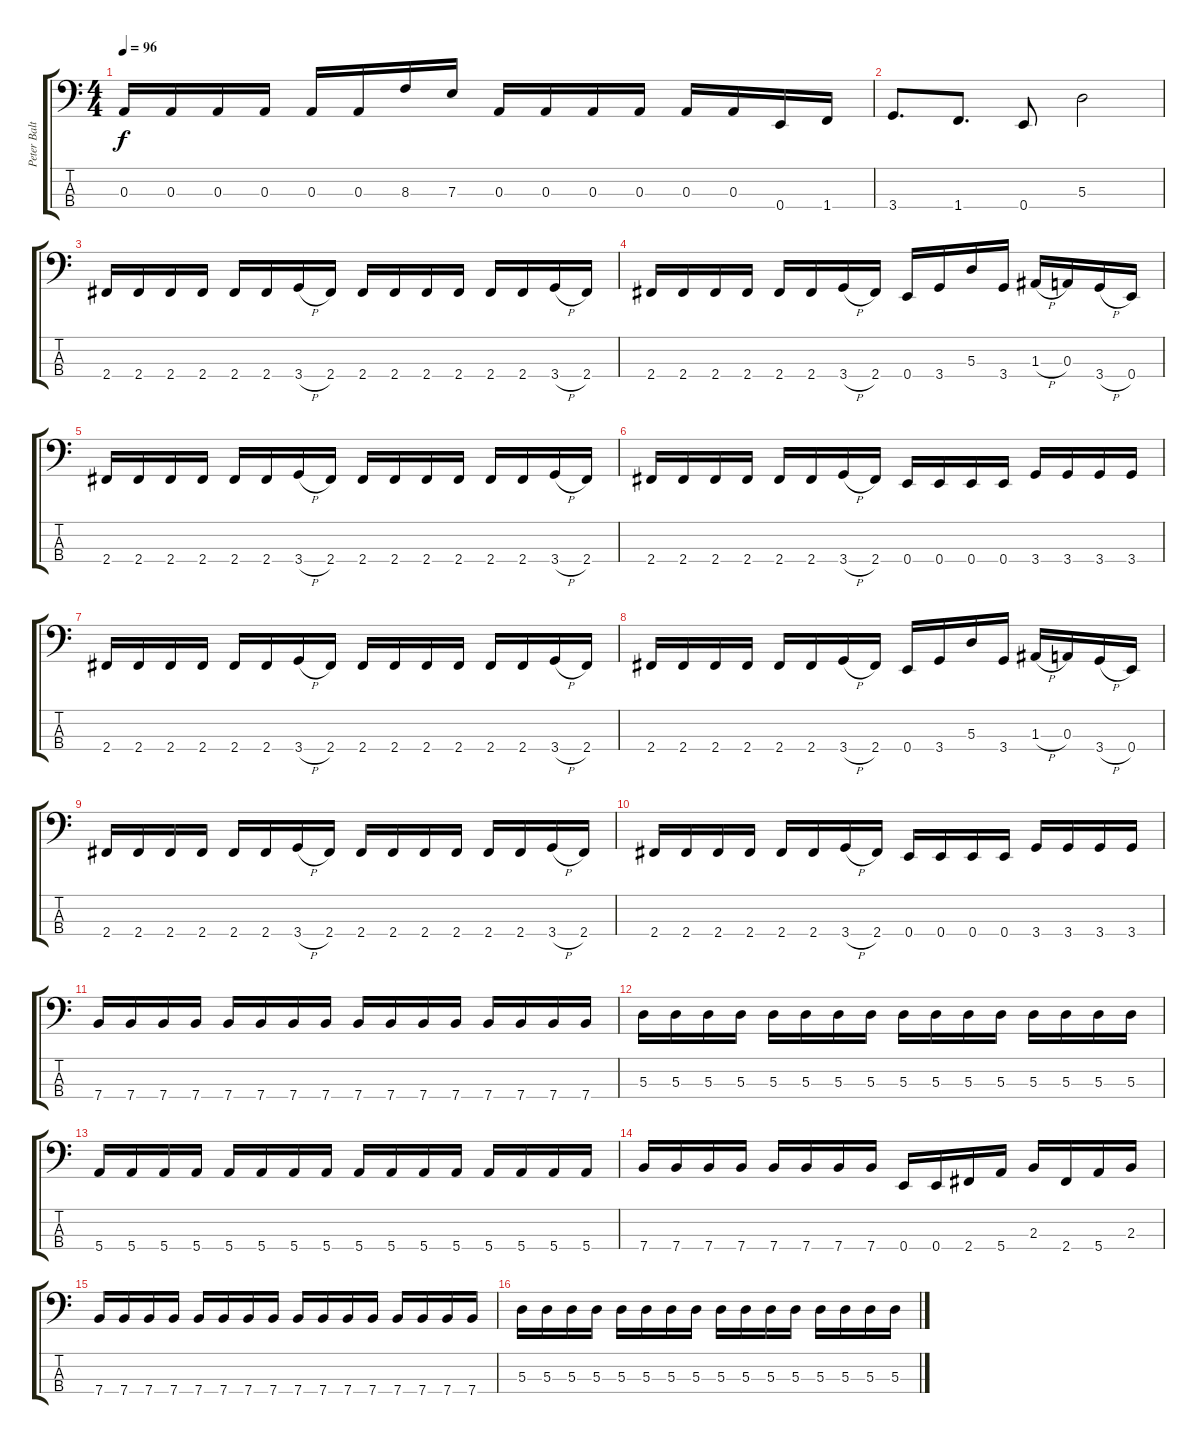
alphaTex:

\track ("Peter Baltes" "Peter Balt") {instrument electricbassfinger}
\staff {score tabs}
\tuning (G2 D2 A1 E1) {hide}
\ts (4 4)
\tempo 96
\clef f4
\ks c
0.3.16{dy f} 0.3.16 0.3.16 0.3.16 0.3.16 0.3.16 8.3.16 7.3.16 0.3.16 0.3.16 0.3.16 0.3.16 0.3.16 0.3.16 0.4.16 1.4.16 |
3.4.8{d} 1.4.8{d} 0.4.8 5.3.2 |
2.4.16 2.4.16 2.4.16 2.4.16 2.4.16 2.4.16 3.4{h}.16 2.4.16 2.4.16 2.4.16 2.4.16 2.4.16 2.4.16 2.4.16 3.4{h}.16 2.4.16 |
2.4.16 2.4.16 2.4.16 2.4.16 2.4.16 2.4.16 3.4{h}.16 2.4.16 0.4.16 3.4.16 5.3.16 3.4.16 1.3{h}.16 0.3.16 3.4{h}.16 0.4.16 |
2.4.16 2.4.16 2.4.16 2.4.16 2.4.16 2.4.16 3.4{h}.16 2.4.16 2.4.16 2.4.16 2.4.16 2.4.16 2.4.16 2.4.16 3.4{h}.16 2.4.16 |
2.4.16 2.4.16 2.4.16 2.4.16 2.4.16 2.4.16 3.4{h}.16 2.4.16 0.4.16 0.4.16 0.4.16 0.4.16 3.4.16 3.4.16 3.4.16 3.4.16 |
2.4.16 2.4.16 2.4.16 2.4.16 2.4.16 2.4.16 3.4{h}.16 2.4.16 2.4.16 2.4.16 2.4.16 2.4.16 2.4.16 2.4.16 3.4{h}.16 2.4.16 |
2.4.16 2.4.16 2.4.16 2.4.16 2.4.16 2.4.16 3.4{h}.16 2.4.16 0.4.16 3.4.16 5.3.16 3.4.16 1.3{h}.16 0.3.16 3.4{h}.16 0.4.16 |
2.4.16 2.4.16 2.4.16 2.4.16 2.4.16 2.4.16 3.4{h}.16 2.4.16 2.4.16 2.4.16 2.4.16 2.4.16 2.4.16 2.4.16 3.4{h}.16 2.4.16 |
2.4.16 2.4.16 2.4.16 2.4.16 2.4.16 2.4.16 3.4{h}.16 2.4.16 0.4.16 0.4.16 0.4.16 0.4.16 3.4.16 3.4.16 3.4.16 3.4.16 |
7.4.16 7.4.16 7.4.16 7.4.16 7.4.16 7.4.16 7.4.16 7.4.16 7.4.16 7.4.16 7.4.16 7.4.16 7.4.16 7.4.16 7.4.16 7.4.16 |
5.3.16 5.3.16 5.3.16 5.3.16 5.3.16 5.3.16 5.3.16 5.3.16 5.3.16 5.3.16 5.3.16 5.3.16 5.3.16 5.3.16 5.3.16 5.3.16 |
5.4.16 5.4.16 5.4.16 5.4.16 5.4.16 5.4.16 5.4.16 5.4.16 5.4.16 5.4.16 5.4.16 5.4.16 5.4.16 5.4.16 5.4.16 5.4.16 |
7.4.16 7.4.16 7.4.16 7.4.16 7.4.16 7.4.16 7.4.16 7.4.16 0.4.16 0.4.16 2.4.16 5.4.16 2.3.16 2.4.16 5.4.16 2.3.16 |
7.4.16 7.4.16 7.4.16 7.4.16 7.4.16 7.4.16 7.4.16 7.4.16 7.4.16 7.4.16 7.4.16 7.4.16 7.4.16 7.4.16 7.4.16 7.4.16 |
5.3.16 5.3.16 5.3.16 5.3.16 5.3.16 5.3.16 5.3.16 5.3.16 5.3.16 5.3.16 5.3.16 5.3.16 5.3.16 5.3.16 5.3.16 5.3.16
